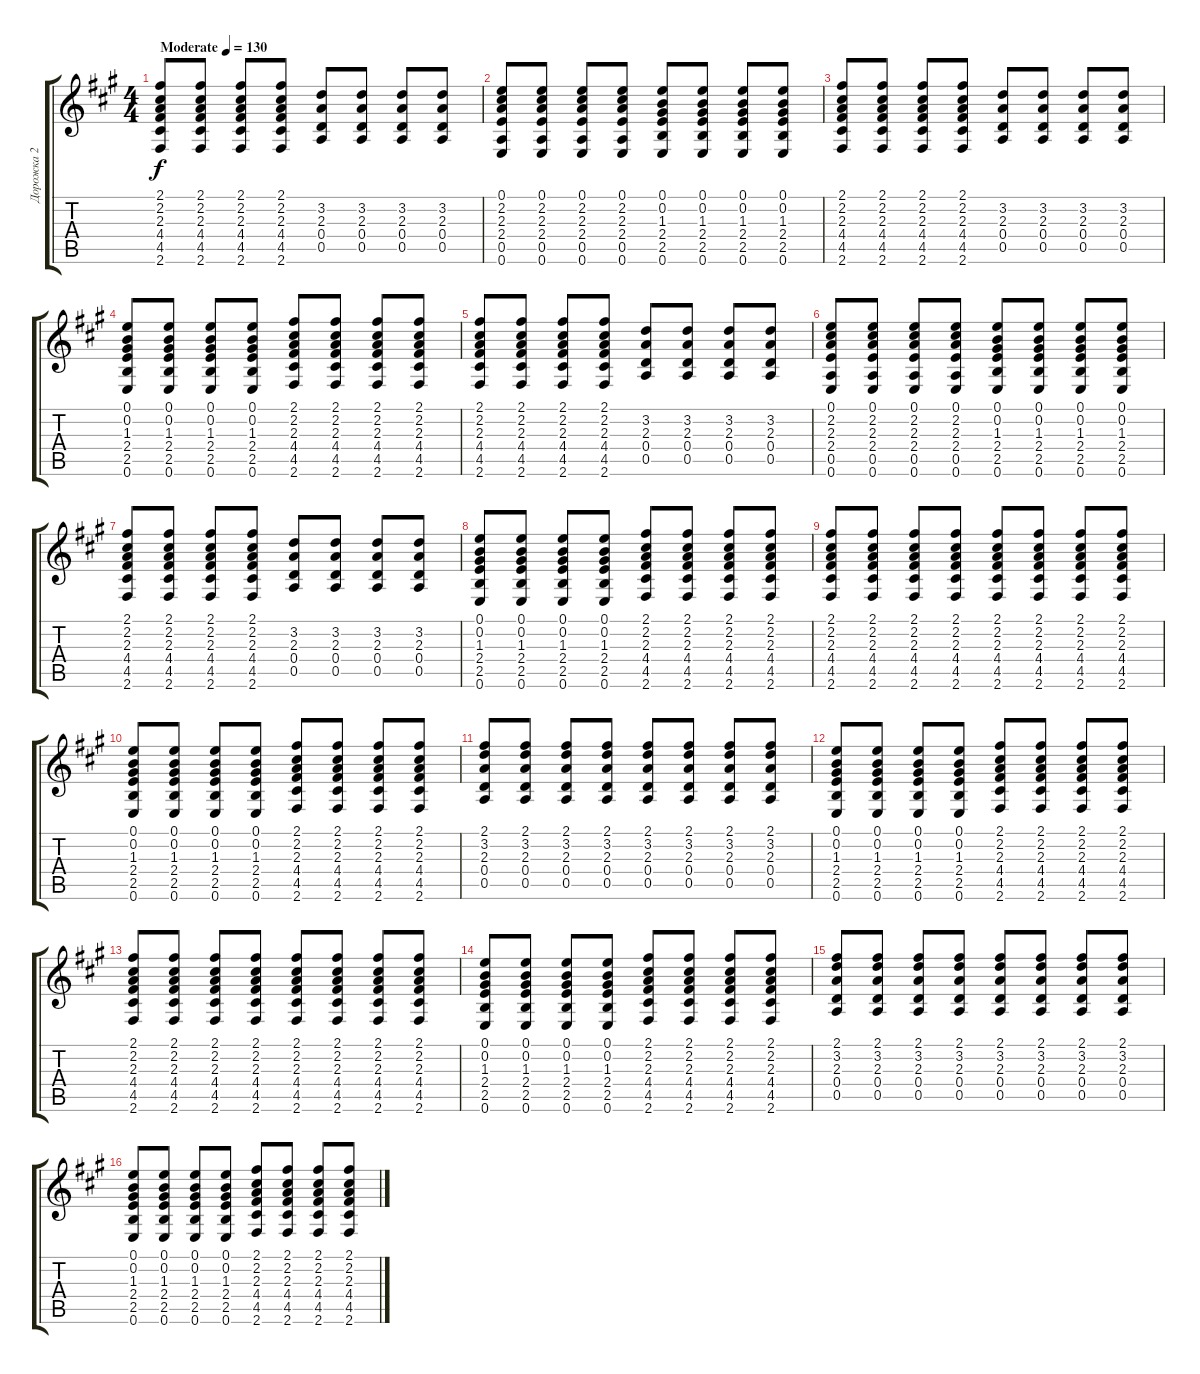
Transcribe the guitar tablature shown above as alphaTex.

\track ("Дорожка 2" "Дорожка 2") {instrument acousticguitarnylon}
\staff {score tabs}
\tuning (E4 B3 G3 D3 A2 E2) {hide}
\ts (4 4)
\tempo (130 "Moderate")
\clef g2
\ks f#minor
(2.1 2.2 2.3 4.4 4.5 2.6).8{dy f instrument acousticguitarnylon} (2.1 2.2 2.3 4.4 4.5 2.6).8 (2.1 2.2 2.3 4.4 4.5 2.6).8 (2.1 2.2 2.3 4.4 4.5 2.6).8 (3.2 2.3 0.4 0.5).8 (3.2 2.3 0.4 0.5).8 (3.2 2.3 0.4 0.5).8 (3.2 2.3 0.4 0.5).8 |
(0.1 2.2 2.3 2.4 0.5 0.6).8 (0.1 2.2 2.3 2.4 0.5 0.6).8 (0.1 2.2 2.3 2.4 0.5 0.6).8 (0.1 2.2 2.3 2.4 0.5 0.6).8 (0.1 0.2 1.3 2.4 2.5 0.6).8 (0.1 0.2 1.3 2.4 2.5 0.6).8 (0.1 0.2 1.3 2.4 2.5 0.6).8 (0.1 0.2 1.3 2.4 2.5 0.6).8 |
(2.1 2.2 2.3 4.4 4.5 2.6).8 (2.1 2.2 2.3 4.4 4.5 2.6).8 (2.1 2.2 2.3 4.4 4.5 2.6).8 (2.1 2.2 2.3 4.4 4.5 2.6).8 (3.2 2.3 0.4 0.5).8 (3.2 2.3 0.4 0.5).8 (3.2 2.3 0.4 0.5).8 (3.2 2.3 0.4 0.5).8 |
(0.1 0.2 1.3 2.4 2.5 0.6).8 (0.1 0.2 1.3 2.4 2.5 0.6).8 (0.1 0.2 1.3 2.4 2.5 0.6).8 (0.1 0.2 1.3 2.4 2.5 0.6).8 (2.1 2.2 2.3 4.4 4.5 2.6).8 (2.1 2.2 2.3 4.4 4.5 2.6).8 (2.1 2.2 2.3 4.4 4.5 2.6).8 (2.1 2.2 2.3 4.4 4.5 2.6).8 |
(2.1 2.2 2.3 4.4 4.5 2.6).8 (2.1 2.2 2.3 4.4 4.5 2.6).8 (2.1 2.2 2.3 4.4 4.5 2.6).8 (2.1 2.2 2.3 4.4 4.5 2.6).8 (3.2 2.3 0.4 0.5).8 (3.2 2.3 0.4 0.5).8 (3.2 2.3 0.4 0.5).8 (3.2 2.3 0.4 0.5).8 |
(0.1 2.2 2.3 2.4 0.5 0.6).8 (0.1 2.2 2.3 2.4 0.5 0.6).8 (0.1 2.2 2.3 2.4 0.5 0.6).8 (0.1 2.2 2.3 2.4 0.5 0.6).8 (0.1 0.2 1.3 2.4 2.5 0.6).8 (0.1 0.2 1.3 2.4 2.5 0.6).8 (0.1 0.2 1.3 2.4 2.5 0.6).8 (0.1 0.2 1.3 2.4 2.5 0.6).8 |
(2.1 2.2 2.3 4.4 4.5 2.6).8 (2.1 2.2 2.3 4.4 4.5 2.6).8 (2.1 2.2 2.3 4.4 4.5 2.6).8 (2.1 2.2 2.3 4.4 4.5 2.6).8 (3.2 2.3 0.4 0.5).8 (3.2 2.3 0.4 0.5).8 (3.2 2.3 0.4 0.5).8 (3.2 2.3 0.4 0.5).8 |
(0.1 0.2 1.3 2.4 2.5 0.6).8 (0.1 0.2 1.3 2.4 2.5 0.6).8 (0.1 0.2 1.3 2.4 2.5 0.6).8 (0.1 0.2 1.3 2.4 2.5 0.6).8 (2.1 2.2 2.3 4.4 4.5 2.6).8 (2.1 2.2 2.3 4.4 4.5 2.6).8 (2.1 2.2 2.3 4.4 4.5 2.6).8 (2.1 2.2 2.3 4.4 4.5 2.6).8 |
(2.1 2.2 2.3 4.4 4.5 2.6).8 (2.1 2.2 2.3 4.4 4.5 2.6).8 (2.1 2.2 2.3 4.4 4.5 2.6).8 (2.1 2.2 2.3 4.4 4.5 2.6).8 (2.1 2.2 2.3 4.4 4.5 2.6).8 (2.1 2.2 2.3 4.4 4.5 2.6).8 (2.1 2.2 2.3 4.4 4.5 2.6).8 (2.1 2.2 2.3 4.4 4.5 2.6).8 |
(0.1 0.2 1.3 2.4 2.5 0.6).8 (0.1 0.2 1.3 2.4 2.5 0.6).8 (0.1 0.2 1.3 2.4 2.5 0.6).8 (0.1 0.2 1.3 2.4 2.5 0.6).8 (2.1 2.2 2.3 4.4 4.5 2.6).8 (2.1 2.2 2.3 4.4 4.5 2.6).8 (2.1 2.2 2.3 4.4 4.5 2.6).8 (2.1 2.2 2.3 4.4 4.5 2.6).8 |
(2.1 3.2 2.3 0.4 0.5).8 (2.1 3.2 2.3 0.4 0.5).8 (2.1 3.2 2.3 0.4 0.5).8 (2.1 3.2 2.3 0.4 0.5).8 (2.1 3.2 2.3 0.4 0.5).8 (2.1 3.2 2.3 0.4 0.5).8 (2.1 3.2 2.3 0.4 0.5).8 (2.1 3.2 2.3 0.4 0.5).8 |
(0.1 0.2 1.3 2.4 2.5 0.6).8 (0.1 0.2 1.3 2.4 2.5 0.6).8 (0.1 0.2 1.3 2.4 2.5 0.6).8 (0.1 0.2 1.3 2.4 2.5 0.6).8 (2.1 2.2 2.3 4.4 4.5 2.6).8 (2.1 2.2 2.3 4.4 4.5 2.6).8 (2.1 2.2 2.3 4.4 4.5 2.6).8 (2.1 2.2 2.3 4.4 4.5 2.6).8 |
(2.1 2.2 2.3 4.4 4.5 2.6).8 (2.1 2.2 2.3 4.4 4.5 2.6).8 (2.1 2.2 2.3 4.4 4.5 2.6).8 (2.1 2.2 2.3 4.4 4.5 2.6).8 (2.1 2.2 2.3 4.4 4.5 2.6).8 (2.1 2.2 2.3 4.4 4.5 2.6).8 (2.1 2.2 2.3 4.4 4.5 2.6).8 (2.1 2.2 2.3 4.4 4.5 2.6).8 |
(0.1 0.2 1.3 2.4 2.5 0.6).8 (0.1 0.2 1.3 2.4 2.5 0.6).8 (0.1 0.2 1.3 2.4 2.5 0.6).8 (0.1 0.2 1.3 2.4 2.5 0.6).8 (2.1 2.2 2.3 4.4 4.5 2.6).8 (2.1 2.2 2.3 4.4 4.5 2.6).8 (2.1 2.2 2.3 4.4 4.5 2.6).8 (2.1 2.2 2.3 4.4 4.5 2.6).8 |
(2.1 3.2 2.3 0.4 0.5).8 (2.1 3.2 2.3 0.4 0.5).8 (2.1 3.2 2.3 0.4 0.5).8 (2.1 3.2 2.3 0.4 0.5).8 (2.1 3.2 2.3 0.4 0.5).8 (2.1 3.2 2.3 0.4 0.5).8 (2.1 3.2 2.3 0.4 0.5).8 (2.1 3.2 2.3 0.4 0.5).8 |
(0.1 0.2 1.3 2.4 2.5 0.6).8 (0.1 0.2 1.3 2.4 2.5 0.6).8 (0.1 0.2 1.3 2.4 2.5 0.6).8 (0.1 0.2 1.3 2.4 2.5 0.6).8 (2.1 2.2 2.3 4.4 4.5 2.6).8 (2.1 2.2 2.3 4.4 4.5 2.6).8 (2.1 2.2 2.3 4.4 4.5 2.6).8 (2.1 2.2 2.3 4.4 4.5 2.6).8
